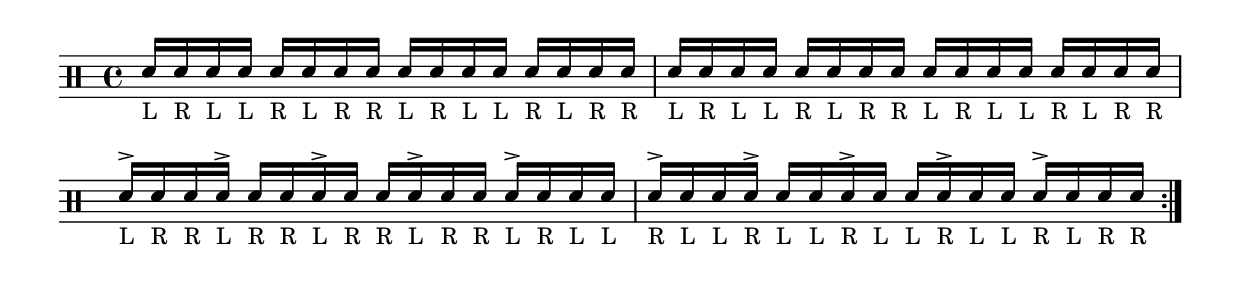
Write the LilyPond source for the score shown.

%%%%%%%%%%%%%%%%%%%%%%%%%%%%%%%%%%%%%%%%%%%%%%%%%%%%%%%%%%%%%%%%%%%%%%%%%%%%%%%%
%% Lilypond Template für DrumTab2LilypondConverter
%%%%%%%%%%%%%%%%%%%%%%%%%%%%%%%%%%%%%%%%%%%%%%%%%%%%%%%%%%%%%%%%%%%%%%%%%%%%%%%%
\version "2.11.48"
\include "deutsch.ly"
#(set-default-paper-size "a4")

%%%%%%%%%%%%%%%%%%%%%%%%%%%%%%%%%%%%%%%%%%%%%%%%%%%%%%%%%%%%%%%%%%%%%%%%%%%%%%%%
% Makros
%%%%%%%%%%%%%%%%%%%%%%%%%%%%%%%%%%%%%%%%%%%%%%%%%%%%%%%%%%%%%%%%%%%%%%%%%%%%%%%%

%-------------------------------------------------------------------------------
% myMark
%-------------------------------------------------------------------------------
myMark 		= #(define-music-function (parser location markp) (string?)
				#{
  				\once \override Score . RehearsalMark #'self-alignment-X = #left 
  				\mark \markup { \normalsize \bold $markp }
				#}
			)
			
%-------------------------------------------------------------------------------
% AdLib Schrägstrich /
%-------------------------------------------------------------------------------
adlib 		= {
  \once \override Rest #'stencil =#ly:percent-repeat-item-interface::beat-slash
  \once \override Rest #'thickness = #'0.48
  \once \override Rest #'slope = #'1.7
  \once \override Rest #'staff-position = #0
  r4
}

%-------------------------------------------------------------------------------
% Flams 
%-------------------------------------------------------------------------------
flamhh 		= { \drummode { \acciaccatura {hh8} } }
flamhho 	= { \drummode { \acciaccatura {hh8} } }
flamcymc 	= { \drummode { \acciaccatura {cymc8} } }
flamcymr 	= { \drummode { \acciaccatura {cymr8} } }
flamsn 		= { \drummode { \acciaccatura {sn8} } }
flambd 		= { \drummode { \acciaccatura {bd8} } }
flamtommh 	= { \drummode { \acciaccatura {tommh8} } }
flamtomml 	= { \drummode { \acciaccatura {tomml8} } }
flamtoml 	= { \drummode { \acciaccatura {toml8} } }
flamtomfl 	= { \drummode { \acciaccatura {tomfl8} } }

%-------------------------------------------------------------------------------
% Drags
%-------------------------------------------------------------------------------
draghho 	= { \drummode { \acciaccatura {hh16[hh]} } }
draghh 		= { \drummode { \acciaccatura {hh16[hh]} } }
dragcymr 	= { \drummode { \acciaccatura {cymr16[cymr]} } }
dragcymc 	= { \drummode { \acciaccatura {cymc16[cymc]} } }
dragsn 		= { \drummode { \acciaccatura {sn16[sn]} } }
dragbd 		= { \drummode { \acciaccatura {bd16[bd]} } }
dragtommh 	= { \drummode { \acciaccatura {tommh16[tommh]} } }
dragtomml 	= { \drummode { \acciaccatura {tomml16[tomml]} } }
dragtoml 	= { \drummode { \acciaccatura {toml16[toml]} } }
dragtomfh 	= { \drummode { \acciaccatura {tomfh16[tomfh]} } }

%-------------------------------------------------------------------------------
% Comp
%-------------------------------------------------------------------------------
comp = #(define-music-function (parser location x) ( integer?)
    #{
    \override Rest #'stencil = #ly:percent-repeat-item-interface::beat-slash
    \override Rest #'thickness = #'0.48
    \override Rest #'slope = #'1.7
         
    \repeat unfold $x { r4 }
         
    \revert Rest #'stencil
    #})


\paper{
	% 1. Zeile nicht eingerückt
	indent = #0
	
	head-separation = #0.1 % deaflault 4.0
	page-top-space = #0.1 % default 6.83
	
	%#(set-global-staff-size 10)
	%between-system-padding = #0.1
	%between-system-space = #0.1
	%ragged-last-bottom = ##f
	%ragged-bottom = ##f
	%ragged-right = ##t
	%annotate-spacing = ##t

	% Seitennummer drucken
	print-page-number = false
	
	% Header
	oddHeaderMarkup = \markup \fill-line {" "}
	evenHeaderMarkup = \markup \fill-line {" "}

	% Footer
	oddFooterMarkup = \markup { \fill-line { " " } } 

	evenFooterMarkup = \markup { \fill-line { " " } }
	
	#(define page-breaking ly:page-turn-breaking)
	%#(define page-breaking ly:minimal-breaking)
}

\layout {
	\context {
		\Score
		\remove "Bar_number_engraver"
	}
}

\score {
	\context DrumStaff\with{
		\consists "Parenthesis_engraver"
	}
	<<
	\context DrumVoice = "1" {s1*1}
	\context DrumVoice = "2" {s1*1}
	\drummode 
	{ 
		\override Staff.TimeSignature # 'style = #'()

%-------------------------------------------------------------------------------
% Beginn des generierte Teil
%-------------------------------------------------------------------------------
%\tempo 4 = 1
\numericTimeSignature
\time 4/4
\repeat volta 2 {
<<
  {
  	sn16_"L" sn16_"R" sn16_"L" sn16_"L"
 	sn16_"R" sn16_"L" sn16_"R" sn16_"R"
 	sn16_"L" sn16_"R" sn16_"L" sn16_"L"
 	sn16_"R" sn16_"L" sn16_"R" sn16_"R"
  }
  \\
  { s1 }
>>
<<
  {
  	sn16_"L" sn16_"R" sn16_"L" sn16_"L"
 	sn16_"R" sn16_"L" sn16_"R" sn16_"R"
 	sn16_"L" sn16_"R" sn16_"L" sn16_"L"
 	sn16_"R" sn16_"L" sn16_"R" sn16_"R"
  }
  \\
  { s1 }
>>
<<
  { 	
	sn16_"L"-> sn16_"R" sn16_"R" sn16_"L"->   
	sn16_"R" sn16_"R" sn16_"L"-> sn16_"R" 
	sn16_"R" sn16_"L"-> sn16_"R" sn16_"R"   
	sn16_"L"-> sn16_"R" sn16_"L" sn16_"L" 
  } 
\\
{ s1 }
>>
<<
  { 	
	sn16_"R"-> sn16_"L" sn16_"L" sn16_"R"->   
	sn16_"L" sn16_"L" sn16_"R"-> sn16_"L" 
	sn16_"L" sn16_"R"-> sn16_"L" sn16_"L"   
	sn16_"R"-> sn16_"L" sn16_"R" sn16_"R" 
  } 
\\
{ s1 }
>>
}
%-------------------------------------------------------------------------------
% Ende des generierten Teils
%-------------------------------------------------------------------------------
	}
	>>
}

%-------------------------------------------------------------------------------
% Ggf. Text
%-------------------------------------------------------------------------------

